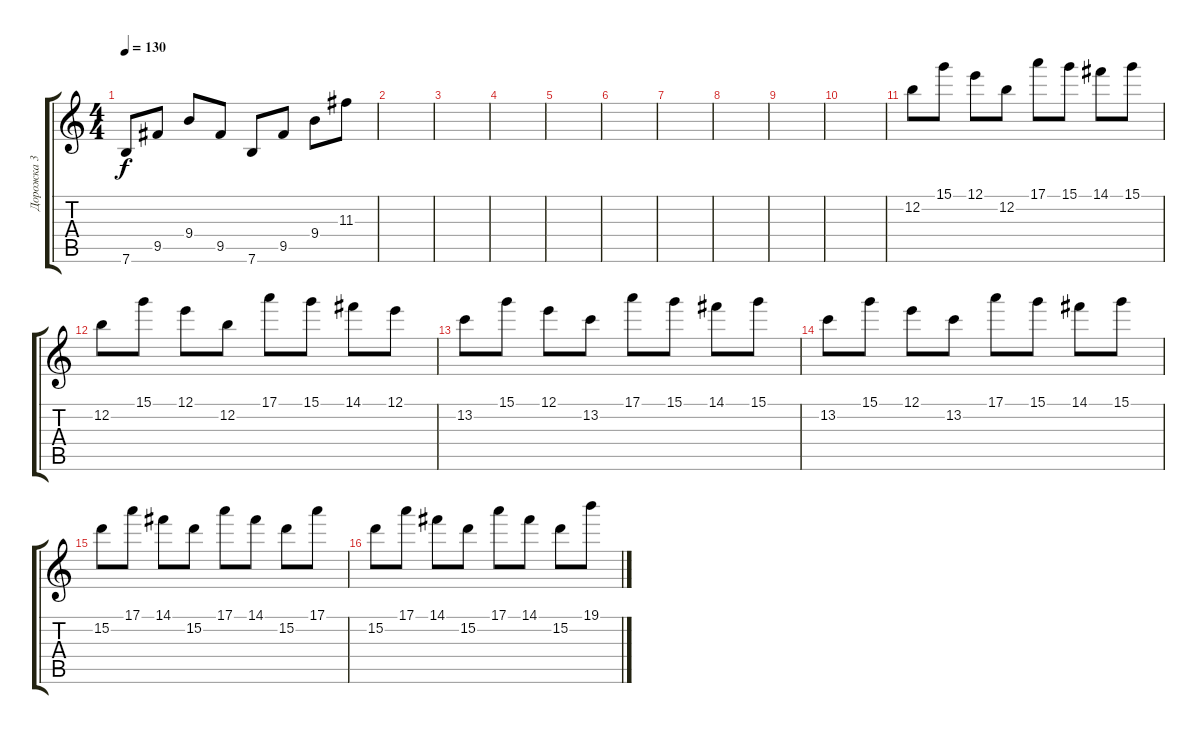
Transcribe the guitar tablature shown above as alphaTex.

\track ("Дорожка 3" "Дорожка 3") {instrument distortionguitar}
\staff {score tabs}
\tuning (E4 B3 G3 D3 A2 E2) {hide}
\ts (4 4)
\tempo 130
\clef g2
\ks c
7.6.8{dy f} 9.5.8 9.4.8 9.5.8 7.6.8 9.5.8 9.4.8 11.3.8 |
|
|
|
|
|
|
|
|
|
12.2.8 15.1.8 12.1.8 12.2.8 17.1.8 15.1.8 14.1.8 15.1.8 |
12.2.8 15.1.8 12.1.8 12.2.8 17.1.8 15.1.8 14.1.8 12.1.8 |
13.2.8 15.1.8 12.1.8 13.2.8 17.1.8 15.1.8 14.1.8 15.1.8 |
13.2.8 15.1.8 12.1.8 13.2.8 17.1.8 15.1.8 14.1.8 15.1.8 |
15.2.8 17.1.8 14.1.8 15.2.8 17.1.8 14.1.8 15.2.8 17.1.8 |
15.2.8 17.1.8 14.1.8 15.2.8 17.1.8 14.1.8 15.2.8 19.1.8
